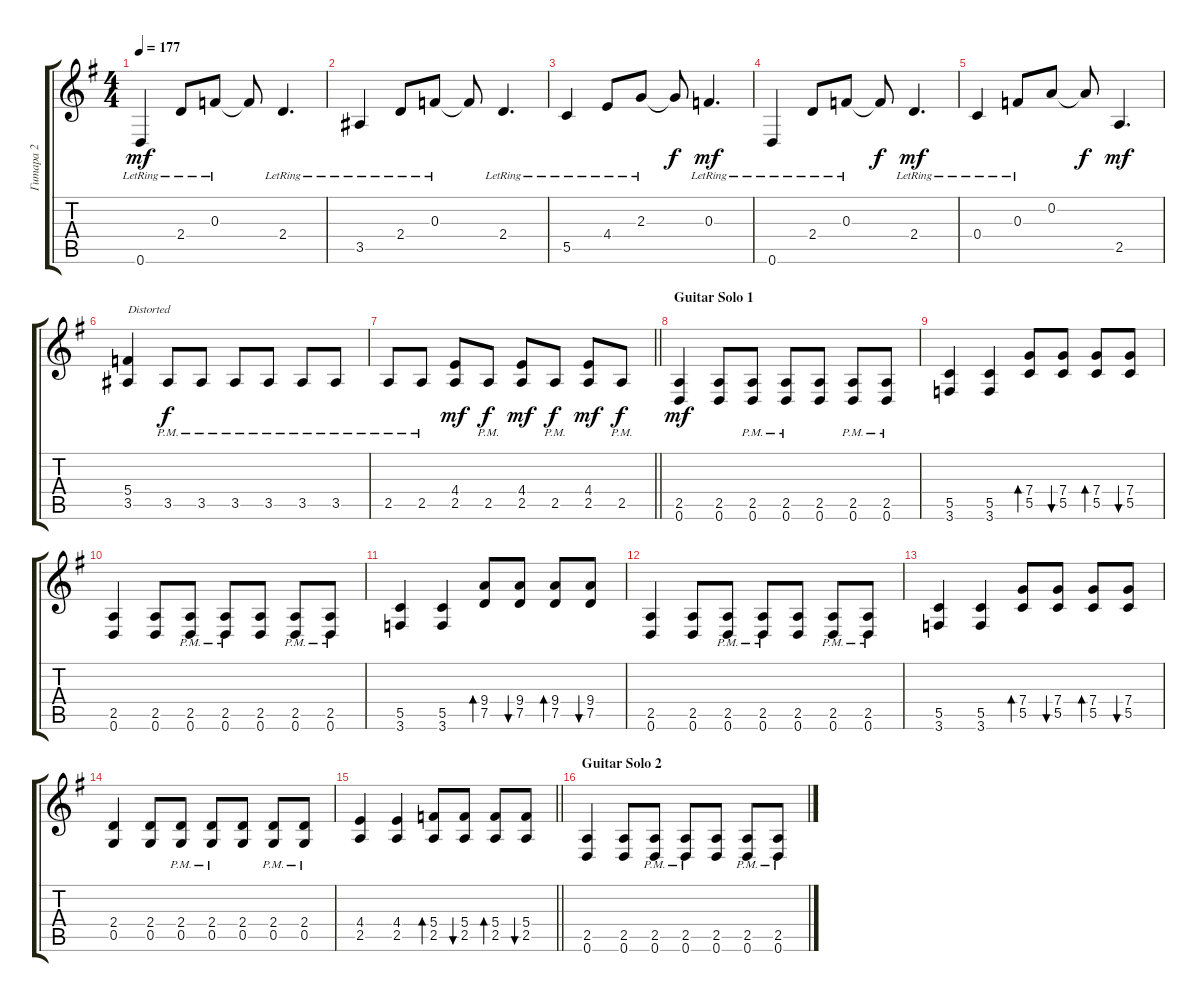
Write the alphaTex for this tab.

\track ("Гитара 2" "Гитара 2") {instrument distortionguitar}
\staff {score tabs}
\tuning (D4 A3 F3 C3 G2 D2) {hide}
\ts (4 4)
\tempo 177
\clef g2
\ks eminor
0.6{lr}.4{dy mf} 2.4{lr}.8 0.3{lr}.8 0.3{t}.8 2.4{lr}.4{d} |
3.5{lr}.4 2.4{lr}.8 0.3{lr}.8 0.3{t}.8 2.4{lr}.4{d} |
5.5{lr}.4 4.4{lr}.8 2.3{lr}.8 2.3{t}.8{dy f} 0.3{lr}.4{d dy mf} |
0.6{lr}.4 2.4{lr}.8 0.3{lr}.8 0.3{t}.8{dy f} 2.4{lr}.4{d dy mf} |
0.4{lr}.4 0.3{lr}.8 0.2.8 0.2{t}.8{dy f} 2.5.4{d dy mf} |
(5.4 3.5).4{txt "Distorted" volume 8 instrument distortionguitar} 3.5{pm}.8{dy f} 3.5{pm}.8 3.5{pm}.8 3.5{pm}.8 3.5{pm}.8 3.5{pm}.8 |
\barLineRight lightlight
2.5{pm}.8 2.5{pm}.8 (4.4 2.5).8{dy mf} 2.5{pm}.8{dy f} (4.4 2.5).8{dy mf} 2.5{pm}.8{dy f} (4.4 2.5).8{dy mf} 2.5{pm}.8{dy f} |
\section ("" "Guitar Solo 1")
(2.5 0.6).4{dy mf} (2.5 0.6).8 (2.5{pm} 0.6{pm}).8 (2.5{pm} 0.6{pm}).8 (2.5 0.6).8 (2.5{pm} 0.6{pm}).8 (2.5{pm} 0.6{pm}).8 |
(5.5 3.6).4 (5.5 3.6).4 (7.4 5.5).8{bd 60} (7.4 5.5).8{bu 60} (7.4 5.5).8{bd 60} (7.4 5.5).8{bu 60} |
(2.5 0.6).4 (2.5 0.6).8 (2.5{pm} 0.6{pm}).8 (2.5{pm} 0.6{pm}).8 (2.5 0.6).8 (2.5{pm} 0.6{pm}).8 (2.5{pm} 0.6{pm}).8 |
(5.5 3.6).4 (5.5 3.6).4 (9.4 7.5).8{bd 60} (9.4 7.5).8{bu 60} (9.4 7.5).8{bd 60} (9.4 7.5).8{bu 60} |
(2.5 0.6).4 (2.5 0.6).8 (2.5{pm} 0.6{pm}).8 (2.5{pm} 0.6{pm}).8 (2.5 0.6).8 (2.5{pm} 0.6{pm}).8 (2.5{pm} 0.6{pm}).8 |
(5.5 3.6).4 (5.5 3.6).4 (7.4 5.5).8{bd 60} (7.4 5.5).8{bu 60} (7.4 5.5).8{bd 60} (7.4 5.5).8{bu 60} |
(2.4 0.5).4 (2.4 0.5).8 (2.4{pm} 0.5{pm}).8 (2.4{pm} 0.5{pm}).8 (2.4 0.5).8 (2.4{pm} 0.5{pm}).8 (2.4{pm} 0.5{pm}).8 |
\barLineRight lightlight
(4.4 2.5).4 (4.4 2.5).4 (5.4 2.5).8{bd 60} (5.4 2.5).8{bu 60} (5.4 2.5).8{bd 60} (5.4 2.5).8{bu 60} |
\section ("" "Guitar Solo 2")
(2.5 0.6).4 (2.5 0.6).8 (2.5{pm} 0.6{pm}).8 (2.5{pm} 0.6{pm}).8 (2.5 0.6).8 (2.5{pm} 0.6{pm}).8 (2.5{pm} 0.6{pm}).8
